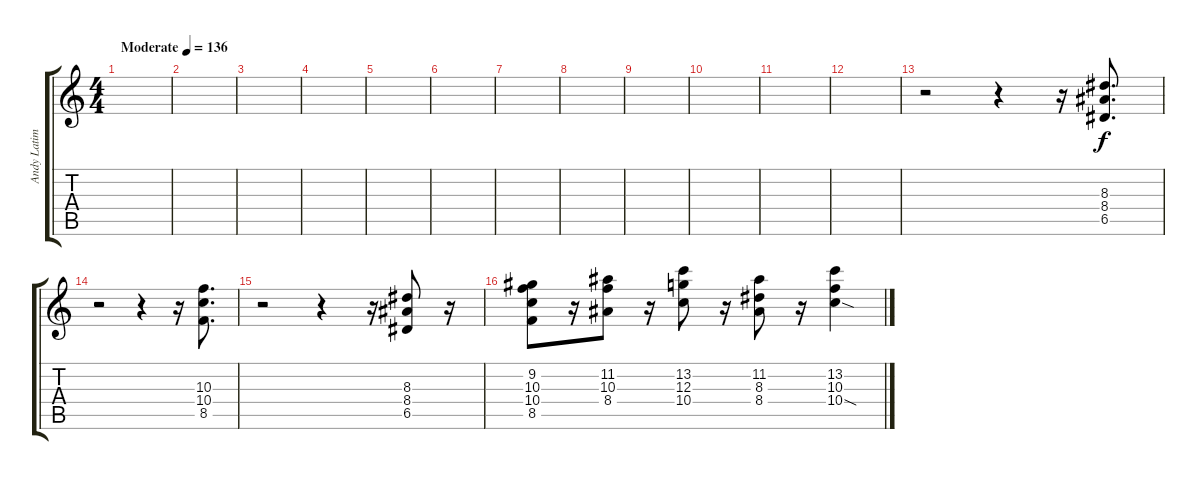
\track ("Andy Latimer" "Andy Latim") {instrument overdrivenguitar}
\staff {score tabs}
\tuning (E4 B3 G3 D3 A2 E2) {hide}
\ts (4 4)
\tempo (136 "Moderate")
\clef g2
\ks c
|
|
|
|
|
|
|
|
|
|
|
|
r.2 r.4 r.16 (8.3 8.4 6.5).8{d} |
r.2 r.4 r.16 (10.3 10.4 8.5).8{d} |
r.2 r.4 r.16 (8.3 8.4 6.5).8 r.16 |
(9.2 10.3 10.4 8.5).8 r.16 (11.2 10.3 8.4).8 r.16 (13.2 12.3 10.4).8 r.16 (11.2 8.3 8.4).8 r.16 (13.2 10.3 10.4{sod}).4
